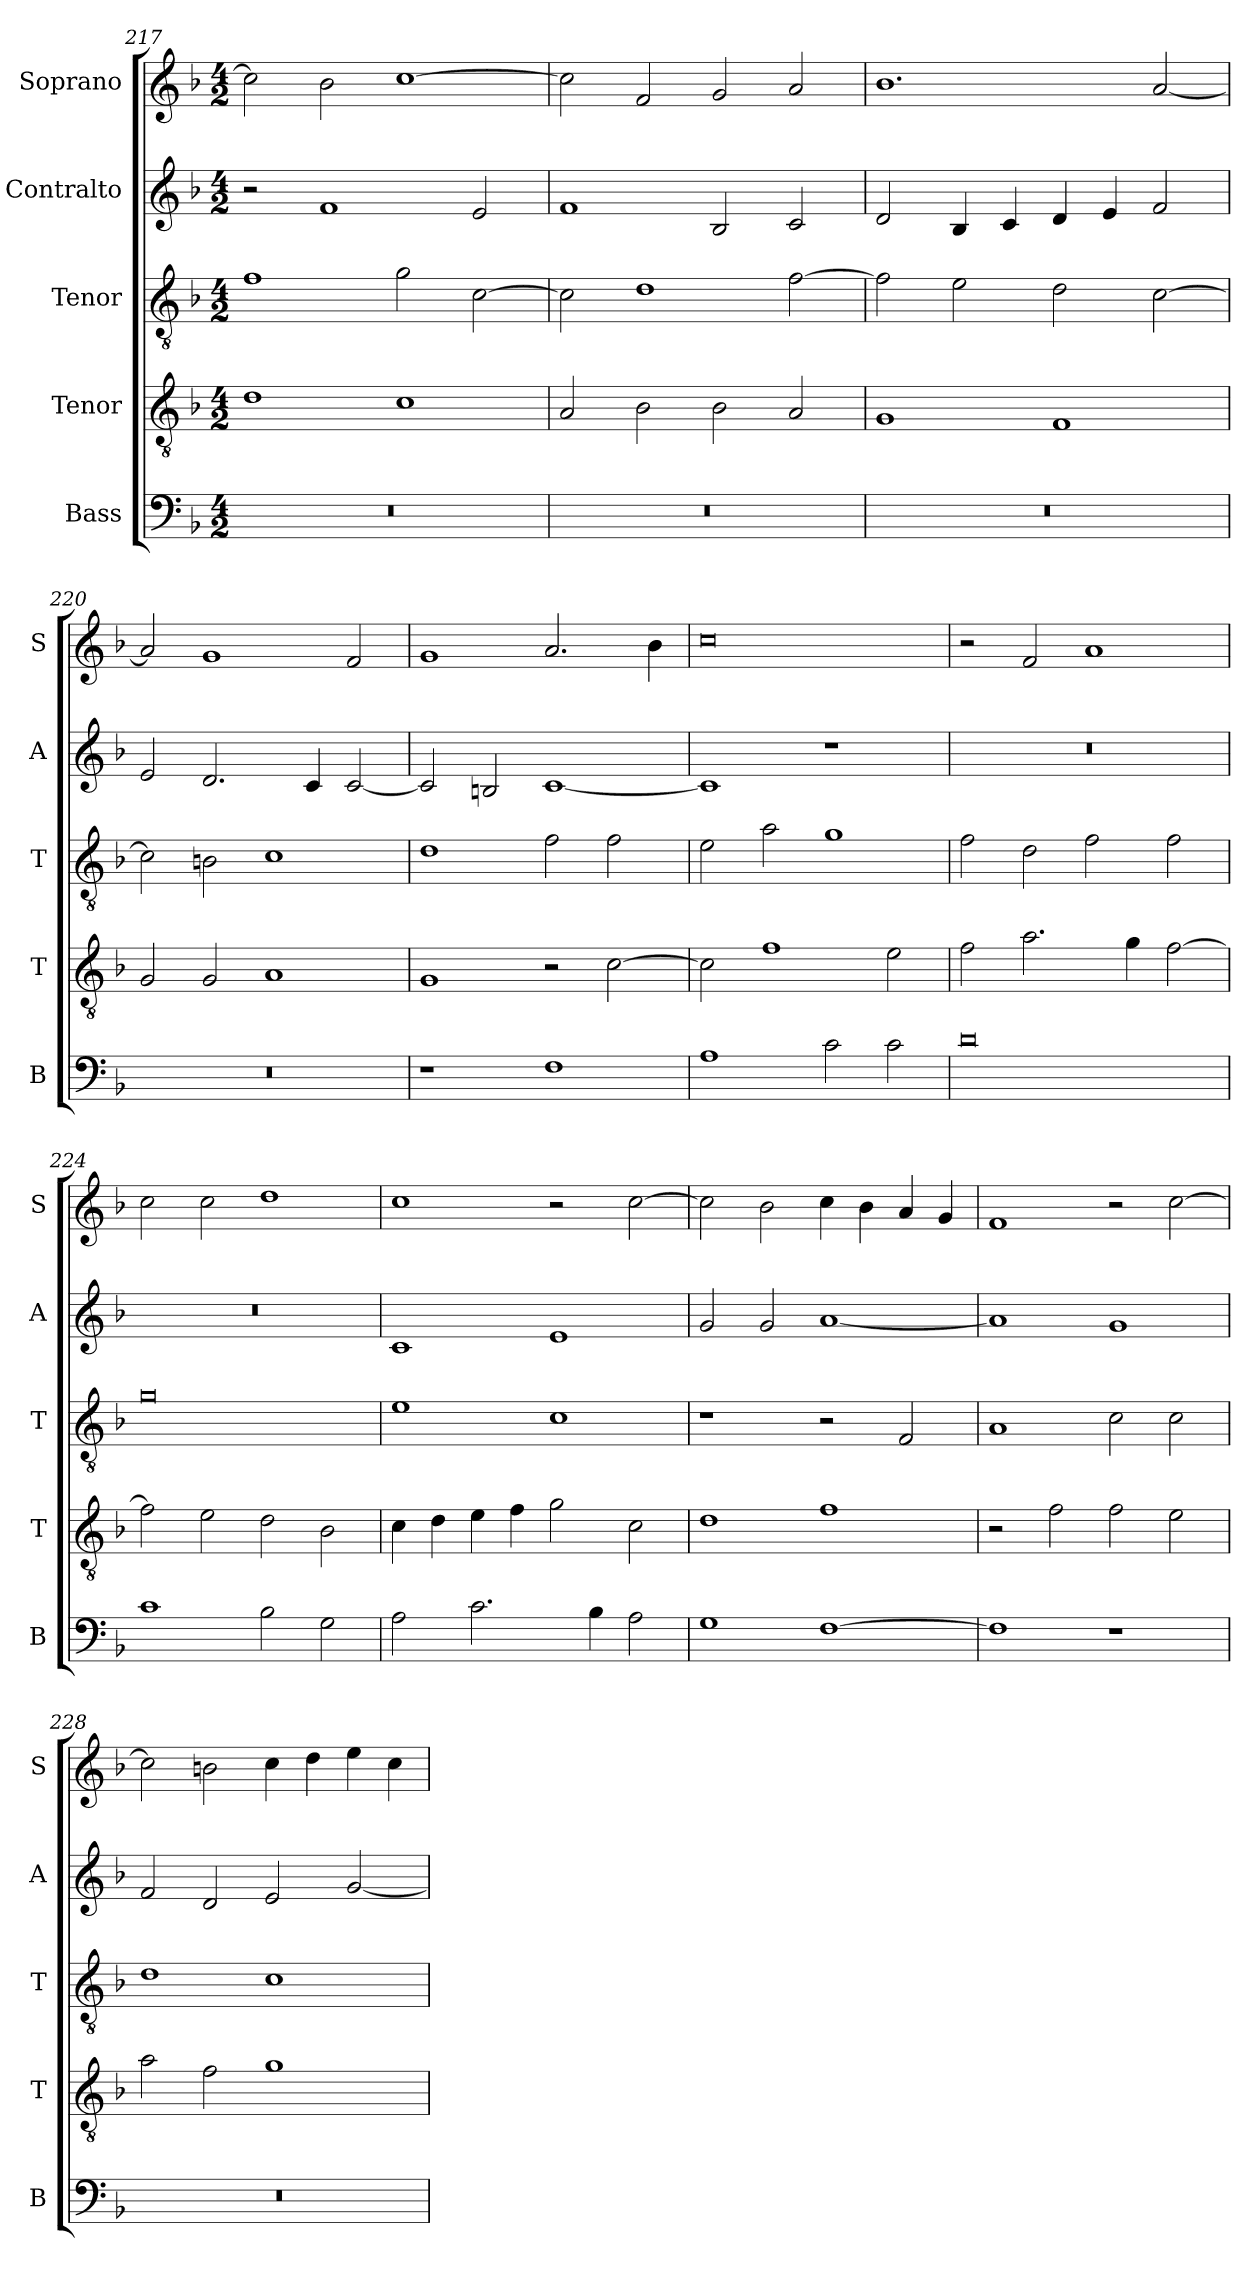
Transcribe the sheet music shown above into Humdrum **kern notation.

**kern	**kern	**kern	**kern	**kern
*part5	*part4	*part3	*part2	*part1
*staff5	*staff4	*staff3	*staff2	*staff1
*I"Bass	*I"Tenor	*I"Tenor	*I"Contralto	*I"Soprano
*I'B	*I'T	*I'T	*I'A	*I'S
*clefF4	*clefGv2	*clefGv2	*clefG2	*clefG2
*k[b-]	*k[b-]	*k[b-]	*k[b-]	*k[b-]
*F:ion	*F:ion	*F:ion	*F:ion	*F:ion
*M4/2	*M4/2	*M4/2	*M4/2	*M4/2
=217	=217	=217	=217	=217
0r	1d	1f	2r	2cc]
.	.	.	1f	2b-
.	1c	2g	.	[1cc
.	.	[2c	2e	.
=218	=218	=218	=218	=218
0r	2A	2c]	1f	2cc]
.	2B-	1d	.	2f
.	2B-	.	2B-	2g
.	2A	[2f	2c	2a
=219	=219	=219	=219	=219
0r	1G	2f]	2d	1.b-
.	.	2e	4B-	.
.	.	.	4c	.
.	1F	2d	4d	.
.	.	.	4e	.
.	.	[2c	2f	[2a
=220	=220	=220	=220	=220
0r	2G	2c]	2e	2a]
.	2G	2Bn	2.d	1g
.	1A	1c	.	.
.	.	.	4c	.
.	.	.	[2c	2f
=221	=221	=221	=221	=221
1r	1G	1d	2c]	1g
.	.	.	2Bn	.
1F	2r	2f	[1c	2.a
.	[2c	2f	.	.
.	.	.	.	4b-
=222	=222	=222	=222	=222
1A	2c]	2e	1c]	0cc
.	1f	2a	.	.
2c	.	1g	1r	.
2c	2e	.	.	.
=223	=223	=223	=223	=223
0d	2f	2f	0r	2r
.	2.a	2d	.	2f
.	.	2f	.	1a
.	4g	.	.	.
.	[2f	2f	.	.
=224	=224	=224	=224	=224
1c	2f]	0g	0r	2cc
.	2e	.	.	2cc
2B-	2d	.	.	1dd
2G	2B-	.	.	.
=225	=225	=225	=225	=225
2A	4c	1e	1c	1cc
.	4d	.	.	.
2.c	4e	.	.	.
.	4f	.	.	.
.	2g	1c	1e	2r
4B-	.	.	.	.
2A	2c	.	.	[2cc
=226	=226	=226	=226	=226
1G	1d	1r	2g	2cc]
.	.	.	2g	2b-
[1F	1f	2r	[1a	4cc
.	.	.	.	4b-
.	.	2F	.	4a
.	.	.	.	4g
=227	=227	=227	=227	=227
1F]	2r	1A	1a]	1f
.	2f	.	.	.
1r	2f	2c	1g	2r
.	2e	2c	.	[2cc
=228	=228	=228	=228	=228
0r	2a	1d	2f	2cc]
.	2f	.	2d	2bn
.	1g	1c	2e	4cc
.	.	.	.	4dd
.	.	.	[2g	4ee
.	.	.	.	4cc
=	=	=	=	=
*-	*-	*-	*-	*-
